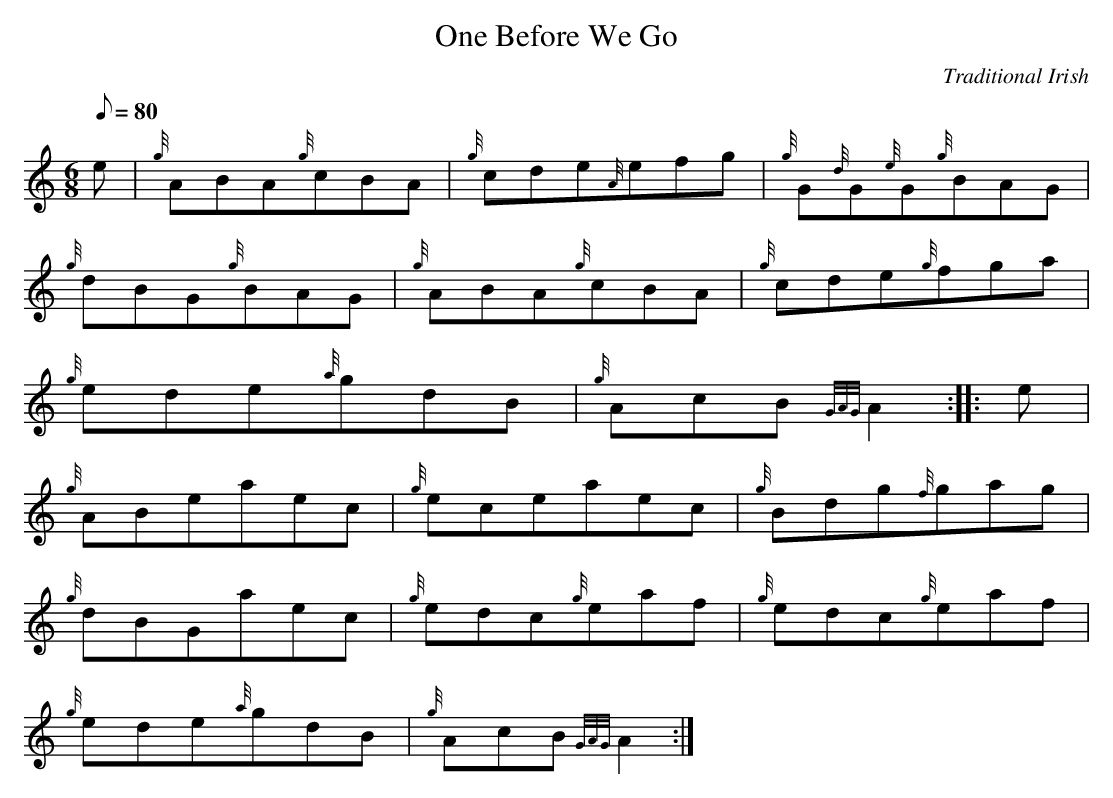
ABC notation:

X:1
T:One Before We Go
M:6/8
L:1/8
Q:80
C:Traditional Irish
K:HP
e | \
{g}ABA{g}cBA | \
{g}cde{A}efg | \
{g}G{d}G{e}G{g}BAG |
{g}dBG{g}BAG | \
{g}ABA{g}cBA | \
{g}cde{g}fga |
{g}ede{a}gdB | \
{g}AcB{GAG}A2 :: \
e |
{g}ABeaec | \
{g}eceaec | \
{g}Bdg{f}gag |
{g}dBGaec | \
{g}edc{g}eaf | \
{g}edc{g}eaf |
{g}ede{a}gdB | \
{g}AcB{GAG}A2 :|
